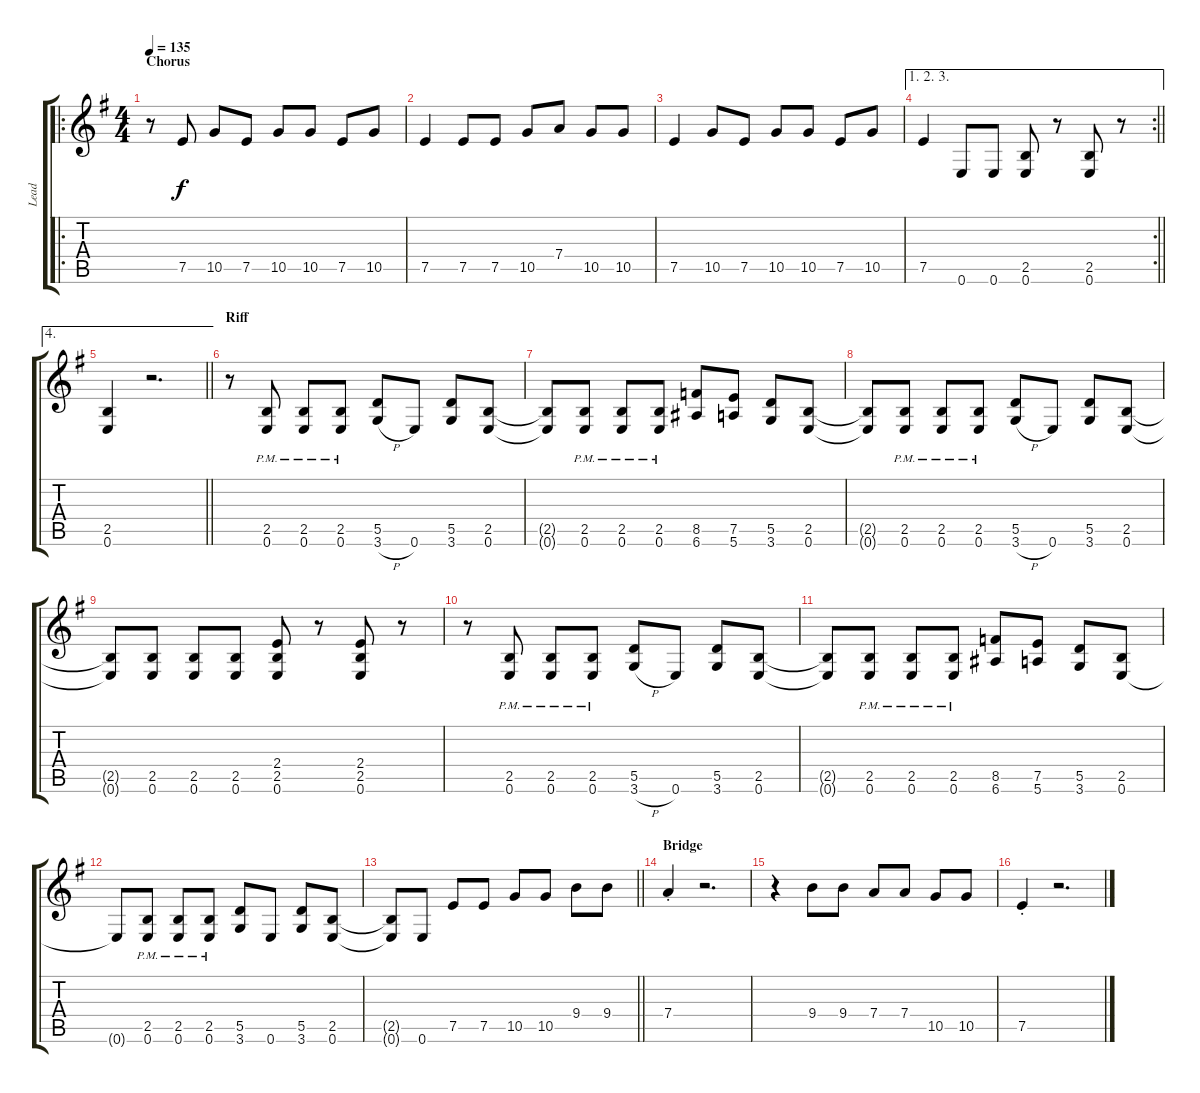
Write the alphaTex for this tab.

\track ("Lead" "Lead") {instrument distortionguitar}
\staff {score tabs}
\tuning (E4 B3 G3 D3 A2 E2) {hide}
\ro
\ts (4 4)
\section ("" "Chorus")
\tempo 135
\clef g2
\ks g
r.8{dy f} 7.5.8 10.5.8 7.5.8 10.5.8 10.5.8 7.5.8 10.5.8 |
7.5.4 7.5.8 7.5.8 10.5.8 7.4.8 10.5.8 10.5.8 |
7.5.4 10.5.8 7.5.8 10.5.8 10.5.8 7.5.8 10.5.8 |
\ae (1 2 3)
\rc 2
\barLineRight lightlight
7.5.4 0.6.8 0.6.8 (2.5 0.6).8 r.8 (2.5 0.6).8 r.8 |
\ae 4
\barLineRight lightlight
(2.5 0.6).4 r.2{d} |
\section ("" "Riff")
r.8 (2.5{pm} 0.6{pm}).8 (2.5{pm} 0.6{pm}).8 (2.5{pm} 0.6{pm}).8 (5.5 3.6{h}).8 0.6.8 (5.5 3.6).8 (2.5 0.6).8 |
(2.5{t} 0.6{t}).8 (2.5 0.6{pm}).8 (2.5 0.6{pm}).8 (2.5 0.6{pm}).8 (8.5 6.6).8 (7.5 5.6).8 (5.5 3.6).8 (2.5 0.6).8 |
(2.5{t} 0.6{t}).8 (2.5{pm} 0.6{pm}).8 (2.5{pm} 0.6{pm}).8 (2.5{pm} 0.6{pm}).8 (5.5 3.6{h}).8 0.6.8 (5.5 3.6).8 (2.5 0.6).8 |
(2.5{t} 0.6{t}).8 (2.5 0.6).8 (2.5 0.6).8 (2.5 0.6).8 (2.4 2.5 0.6).8 r.8 (2.4 2.5 0.6).8 r.8 |
r.8 (2.5{pm} 0.6{pm}).8 (2.5{pm} 0.6{pm}).8 (2.5{pm} 0.6{pm}).8 (5.5 3.6{h}).8 0.6.8 (5.5 3.6).8 (2.5 0.6).8 |
(2.5{t} 0.6{t}).8 (2.5 0.6{pm}).8 (2.5 0.6{pm}).8 (2.5 0.6{pm}).8 (8.5 6.6).8 (7.5 5.6).8 (5.5 3.6).8 (2.5 0.6).8 |
0.6{t}.8 (2.5{pm} 0.6{pm}).8 (2.5{pm} 0.6{pm}).8 (2.5{pm} 0.6{pm}).8 (5.5 3.6).8 0.6.8 (5.5 3.6).8 (2.5 0.6).8 |
\barLineRight lightlight
(2.5{t} 0.6{t}).8 0.6.8 7.5.8 7.5.8 10.5.8 10.5.8 9.4.8 9.4.8 |
\section ("" "Bridge")
7.4{st}.4 r.2{d} |
r.4 9.4.8 9.4.8 7.4.8 7.4.8 10.5.8 10.5.8 |
7.5{st}.4 r.2{d}
